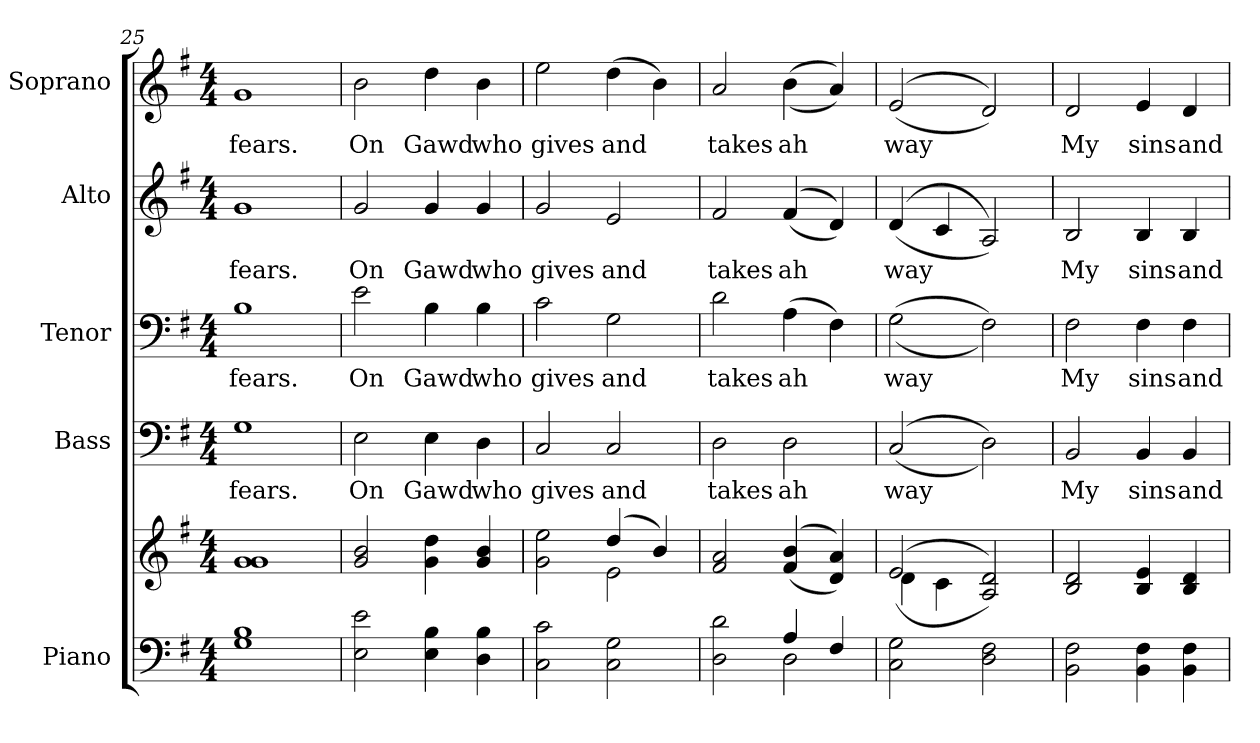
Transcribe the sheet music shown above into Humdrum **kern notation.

**kern	**kern	**kern	**text	**kern	**text	**kern	**text	**kern	**text
*part5	*part5	*part4	*part4	*part3	*part3	*part2	*part2	*part1	*part1
*staff6	*staff5	*staff4	*staff4	*staff3	*staff3	*staff2	*staff2	*staff1	*staff1
*I"Piano	*	*I"Bass	*	*I"Tenor	*	*I"Alto	*	*I"Soprano	*
*I'Pno.	*	*I'B.	*	*I'T.	*	*I'A.	*	*I'S.	*
!!LO:PB:g=z
*clefF4	*clefG2	*clefF4	*	*clefF4	*	*clefG2	*	*clefG2	*
*k[f#]	*k[f#]	*k[f#]	*	*k[f#]	*	*k[f#]	*	*k[f#]	*
*G:	*G:	*G:	*	*G:	*	*G:	*	*G:	*
*M4/4	*M4/4	*M4/4	*	*M4/4	*	*M4/4	*	*M4/4	*
=25	=25	=25	=25	=25	=25	=25	=25	=25	=25
!	!	!	!LO:LY:b:color=#000000	!	!	!	!	!	!
!	!	!	!	!	!LO:LY:b:color=#000000	!	!	!	!
!	!	!	!	!	!	!	!LO:LY:b:color=#000000	!	!
!	!	!	!	!	!	!	!	!	!LO:LY:b:color=#000000
1Gi 1Bi	1gi 1gi	1Gi	fears.	1Bi	fears.	1gi	fears.	1gi	fears.
=26	=26	=26	=26	=26	=26	=26	=26	=26	=26
!	!	!	!LO:LY:b:color=#000000	!	!	!	!	!	!
!	!	!	!	!	!LO:LY:b:color=#000000	!	!	!	!
!	!	!	!	!	!	!	!LO:LY:b:color=#000000	!	!
!	!	!	!	!	!	!	!	!	!LO:LY:b:color=#000000
2Ei\ 2ei	2gi/ 2bi	2Ei\	On	2ei\	On	2gi/	On	2bi\	On
!	!	!	!LO:LY:b:color=#000000	!	!	!	!	!	!
!	!	!	!	!	!LO:LY:b:color=#000000	!	!	!	!
!	!	!	!	!	!	!	!LO:LY:b:color=#000000	!	!
!	!	!	!	!	!	!	!	!	!LO:LY:b:color=#000000
4Ei\ 4Bi	4gi\ 4ddi	4Ei\	Gawd	4Bi\	Gawd	4gi/	Gawd	4ddi\	Gawd
!	!	!	!LO:LY:b:color=#000000	!	!	!	!	!	!
!	!	!	!	!	!LO:LY:b:color=#000000	!	!	!	!
!	!	!	!	!	!	!	!LO:LY:b:color=#000000	!	!
!	!	!	!	!	!	!	!	!	!LO:LY:b:color=#000000
4Di\ 4Bi	4gi/ 4bi	4Di\	who	4Bi\	who	4gi/	who	4bi\	who
=27	=27	=27	=27	=27	=27	=27	=27	=27	=27
*	*^	*	*	*	*	*	*	*	*
!	!	!	!	!LO:LY:b:color=#000000	!	!	!	!	!	!
!	!	!	!	!	!	!LO:LY:b:color=#000000	!	!	!	!
!	!	!	!	!	!	!	!	!LO:LY:b:color=#000000	!	!
!	!	!	!	!	!	!	!	!	!	!LO:LY:b:color=#000000
2Ci\ 2ci	2gi\ 2eei	2ryy	2Ci/	gives	2ci\	gives	2gi/	gives	2eei\	gives
!	!	!	!	!LO:LY:b:color=#000000	!	!	!	!	!	!
!	!	!	!	!	!	!LO:LY:b:color=#000000	!	!	!	!
!	!	!	!	!	!	!	!	!LO:LY:b:color=#000000	!	!
!	!	!	!	!	!	!	!	!	!	!LO:LY:b:color=#000000
2Ci\ 2Gi	(4ddi/	2ei\	2Ci/	and	2Gi\	and	2ei/	and	(4ddi\	and
.	4bi/)	.	.	.	.	.	.	.	4bi\)	.
*	*v	*v	*	*	*	*	*	*	*	*
!!LO:PB:g=z
=28	=28	=28	=28	=28	=28	=28	=28	=28	=28
*^	*	*	*	*	*	*	*	*	*
!	!	!	!	!LO:LY:b:color=#000000	!	!	!	!	!	!
!	!	!	!	!	!	!LO:LY:b:color=#000000	!	!	!	!
!	!	!	!	!	!	!	!	!LO:LY:b:color=#000000	!	!
!	!	!	!	!	!	!	!	!	!	!LO:LY:b:color=#000000
2Di\ 2di	2ryy	2f#i/ 2ai	2Di\	takes	2di\	takes	2f#i/	takes	2ai/	takes
!	!	!	!	!LO:LY:b:color=#000000	!	!	!	!	!	!
!	!	!	!	!	!	!LO:LY:b:color=#000000	!	!	!	!
!	!	!	!	!	!	!	!	!LO:LY:b:color=#000000	!	!
!	!	!	!	!	!	!	!	!	!	!LO:LY:b:color=#000000
4Ai/	2Di\	((4f#i/ 4bi	2Di\	ah	(4Ai\	ah	((4f#i/	ah	((4bi\	ah
4F#i/	.	4di/ 4ai))	.	.	4F#i\)	.	4di/))	.	4ai/))	.
*v	*v	*	*	*	*	*	*	*	*	*
=29	=29	=29	=29	=29	=29	=29	=29	=29	=29
*	*^	*	*	*	*	*	*	*	*
!	!	!	!	!LO:LY:b:color=#000000	!	!	!	!	!	!
!	!	!	!	!	!	!LO:LY:b:color=#000000	!	!	!	!
!	!	!	!	!	!	!	!	!LO:LY:b:color=#000000	!	!
!	!	!	!	!	!	!	!	!	!	!LO:LY:b:color=#000000
2Ci\ 2Gi	((2ei/	4di\	((2Ci/	way	((2Gi\	way	((4di/	way	((2ei/	way
.	.	4ci\	.	.	.	.	4ci/	.	.	.
2Di\ 2F#i	2Ai/ 2di))	2ryy	2Di\))	.	2F#i\))	.	2Ai/))	.	2di/))	.
*	*v	*v	*	*	*	*	*	*	*	*
=30	=30	=30	=30	=30	=30	=30	=30	=30	=30
*	*^	*	*	*	*	*	*	*	*
!	!	!	!	!LO:LY:b:color=#000000	!	!	!	!	!	!
*	*v	*v	*	*	*	*	*	*	*	*
*	*^	*	*	*	*	*	*	*	*
!	!	!	!	!	!	!LO:LY:b:color=#000000	!	!	!	!
*	*v	*v	*	*	*	*	*	*	*	*
*	*^	*	*	*	*	*	*	*	*
!	!	!	!	!	!	!	!	!LO:LY:b:color=#000000	!	!
*	*v	*v	*	*	*	*	*	*	*	*
*	*^	*	*	*	*	*	*	*	*
!	!	!	!	!	!	!	!	!	!	!LO:LY:b:color=#000000
*	*v	*v	*	*	*	*	*	*	*	*
2BBi\ 2F#i	2Bi/ 2di	2BBi/	My	2F#i\	My	2Bi/	My	2di/	My
!	!	!	!LO:LY:b:color=#000000	!	!	!	!	!	!
!	!	!	!	!	!LO:LY:b:color=#000000	!	!	!	!
!	!	!	!	!	!	!	!LO:LY:b:color=#000000	!	!
!	!	!	!	!	!	!	!	!	!LO:LY:b:color=#000000
4BBi\ 4F#i	4Bi/ 4ei	4BBi/	sins	4F#i\	sins	4Bi/	sins	4ei/	sins
!	!	!	!LO:LY:b:color=#000000	!	!	!	!	!	!
!	!	!	!	!	!LO:LY:b:color=#000000	!	!	!	!
!	!	!	!	!	!	!	!LO:LY:b:color=#000000	!	!
!	!	!	!	!	!	!	!	!	!LO:LY:b:color=#000000
4BBi\ 4F#i	4Bi/ 4di	4BBi/	and	4F#i\	and	4Bi/	and	4di/	and
=	=	=	=	=	=	=	=	=	=
*-	*-	*-	*-	*-	*-	*-	*-	*-	*-
